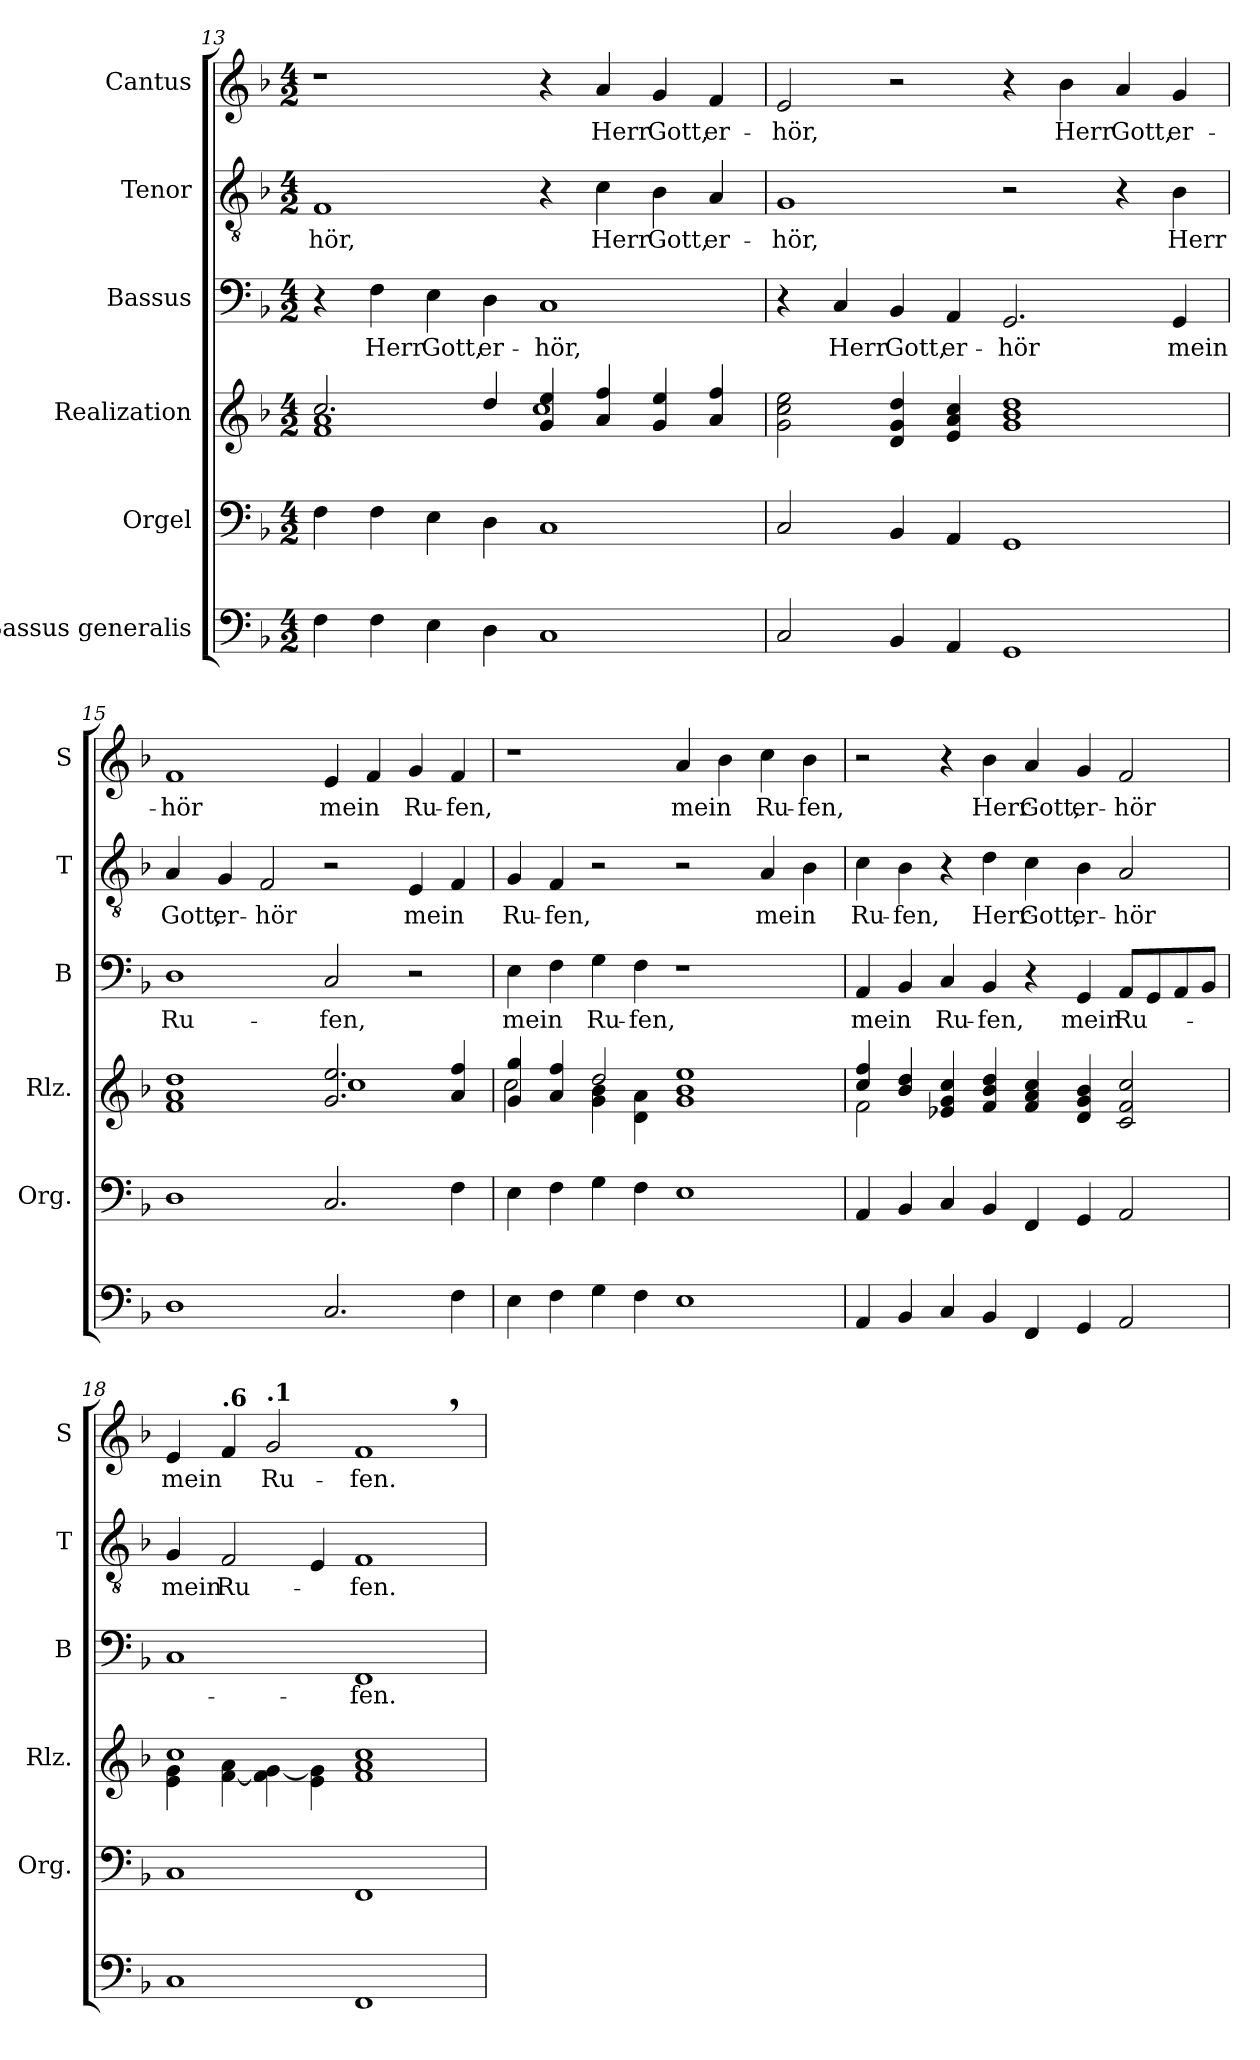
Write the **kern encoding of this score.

**kern	**kern	**kern	**kern	**text	**kern	**text	**kern	**text
*part6	*part5	*part4	*part3	*part3	*part2	*part2	*part1	*part1
*staff6	*staff5	*staff4	*staff3	*staff3	*staff2	*staff2	*staff1	*staff1
*I"Bassus generalis	*I"Orgel	*I"Realization	*I"Bassus	*	*I"Tenor	*	*I"Cantus	*
*	*I'Org.	*I'Rlz.	*I'B	*	*I'T	*	*I'S	*
*clefF4	*clefF4	*clefG2	*clefF4	*	*clefGv2	*	*clefG2	*
*k[b-]	*k[b-]	*k[b-]	*k[b-]	*	*k[b-]	*	*k[b-]	*
*F:	*F:	*F:	*F:	*	*F:	*	*F:	*
*M4/2	*M4/2	*M4/2	*M4/2	*	*M4/2	*	*M4/2	*
=13	=13	=13	=13	=13	=13	=13	=13	=13
*	*	*^	*	*	*	*	*	*
!	!	!	!	!	!	!	!LO:LY:b	!	!
4F\	4F\	2.cc/	1f 1a	4r	.	1F	-hör,	1r	.
!	!	!	!	!	!LO:LY:b	!	!	!	!
4F\	4F\	.	.	4F\	Herr	.	.	.	.
!	!	!	!	!	!LO:LY:b	!	!	!	!
4E\	4E\	.	.	4E\	Gott,	.	.	.	.
!	!	!	!	!	!LO:LY:b	!	!	!	!
4D\	4D\	4dd/	.	4D\	er-	.	.	.	.
!	!	!	!	!	!LO:LY:b	!	!	!	!
1C	1C	4g/ 4ee/	1cc	1C	-hör,	4r	.	4r	.
!	!	!	!	!	!	!	!LO:LY:b	!	!LO:LY:b
.	.	4a/ 4ff/	.	.	.	4c\	Herr	4a/	Herr
!	!	!	!	!	!	!	!LO:LY:b	!	!LO:LY:b
.	.	4g/ 4ee/	.	.	.	4B-\	Gott,	4g/	Gott,
!	!	!	!	!	!	!	!LO:LY:b	!	!LO:LY:b
.	.	4a/ 4ff/	.	.	.	4A/	er-	4f/	er-
*	*	*v	*v	*	*	*	*	*	*
=14	=14	=14	=14	=14	=14	=14	=14	=14
!	!	!	!	!	!	!LO:LY:b	!	!LO:LY:b
2C/	2C/	2g\ 2cc\ 2ee\	4r	.	1G	-hör,	2e/	-hör,
!	!	!	!	!LO:LY:b	!	!	!	!
.	.	.	4C/	Herr	.	.	.	.
!	!	!	!	!LO:LY:b	!	!	!	!
4BB-/	4BB-/	4d/ 4g/ 4dd/	4BB-/	Gott,	.	.	2r	.
!	!	!	!	!LO:LY:b	!	!	!	!
4AA/	4AA/	4e/ 4a/ 4cc/	4AA/	er-	.	.	.	.
!	!	!	!	!LO:LY:b	!	!	!	!
1GG	1GG	1g 1b- 1dd	2.GG/	-hör	2r	.	4r	.
!	!	!	!	!	!	!	!	!LO:LY:b
.	.	.	.	.	.	.	4b-\	Herr
!	!	!	!	!	!	!	!	!LO:LY:b
.	.	.	.	.	4r	.	4a/	Gott,
!	!	!	!	!LO:LY:b	!	!LO:LY:b	!	!LO:LY:b
.	.	.	4GG/	mein	4B-\	Herr	4g/	er-
!!LO:PB:g=z
=15	=15	=15	=15	=15	=15	=15	=15	=15
*	*	*^	*	*	*	*	*	*
!	!	!	!	!	!LO:LY:b	!	!LO:LY:b	!	!LO:LY:b
1D	1D	1f 1a 1dd	1ryy	1D	Ru-	4A/	Gott,	1f	-hör
!	!	!	!	!	!	!	!LO:LY:b	!	!
.	.	.	.	.	.	4G/	er-	.	.
!	!	!	!	!	!	!	!LO:LY:b	!	!
.	.	.	.	.	.	2F/	-hör	.	.
!	!	!	!	!	!LO:LY:b	!	!	!	!LO:LY:b
2.C/	2.C/	2.g/ 2.ee/	1cc	2C/	-fen,	2r	.	4e/	mein
.	.	.	.	.	.	.	.	4f/	.
!	!	!	!	!	!	!	!LO:LY:b	!	!LO:LY:b
.	.	.	.	2r	.	4E/	mein	4g/	Ru-
!	!	!	!	!	!	!	!	!	!LO:LY:b
4F\	4F\	4a/ 4ff/	.	.	.	4F/	.	4f/	-fen,
=16	=16	=16	=16	=16	=16	=16	=16	=16	=16
!	!	!	!	!	!LO:LY:b	!	!LO:LY:b	!	!
4E\	4E\	4g/ 4gg/	2cc\	4E\	mein	4G/	Ru-	1r	.
!	!	!	!	!	!	!	!LO:LY:b	!	!
4F\	4F\	4a/ 4ff/	.	4F\	.	4F/	-fen,	.	.
!	!	!	!	!	!LO:LY:b	!	!	!	!
4G\	4G\	2dd/	4g\ 4b-\	4G\	Ru-	2r	.	.	.
!	!	!	!	!	!LO:LY:b	!	!	!	!
4F\	4F\	.	4d\ 4a\	4F\	-fen,	.	.	.	.
!	!	!	!	!	!	!	!	!	!LO:LY:b
1E	1E	1g 1b- 1ee	1ryy	1r	.	2r	.	4a/	mein
.	.	.	.	.	.	.	.	4b-\	.
!	!	!	!	!	!	!	!LO:LY:b	!	!LO:LY:b
.	.	.	.	.	.	4A/	mein	4cc\	Ru-
!	!	!	!	!	!	!	!	!	!LO:LY:b
.	.	.	.	.	.	4B-\	.	4b-\	-fen,
=17	=17	=17	=17	=17	=17	=17	=17	=17	=17
!	!	!	!	!	!LO:LY:b	!	!LO:LY:b	!	!
4AA/	4AA/	4cc/ 4ff/	2f\	4AA/	mein	4c\	Ru-	2r	.
!	!	!	!	!	!	!	!LO:LY:b	!	!
4BB-/	4BB-/	4b-/ 4dd/	.	4BB-/	.	4B-\	-fen,	.	.
!	!	!	!	!	!LO:LY:b	!	!	!	!
4C/	4C/	4e-X/ 4g/ 4cc/	1.ryy	4C/	Ru-	4r	.	4r	.
!	!	!	!	!	!LO:LY:b	!	!LO:LY:b	!	!LO:LY:b
4BB-/	4BB-/	4f/ 4b-/ 4dd/	.	4BB-/	-fen,	4d\	Herr	4b-\	Herr
!	!	!	!	!	!	!	!LO:LY:b	!	!LO:LY:b
4FF/	4FF/	4f/ 4a/ 4cc/	.	4r	.	4c\	Gott,	4a/	Gott,
!	!	!	!	!	!LO:LY:b	!	!LO:LY:b	!	!LO:LY:b
4GG/	4GG/	4d/ 4g/ 4b-/	.	4GG/	mein	4B-\	er-	4g/	er-
!	!	!	!	!	!LO:LY:b	!	!LO:LY:b	!	!LO:LY:b
2AA/	2AA/	2c/ 2f/ 2cc/	.	8AA/L	Ru-	2A/	-hör	2f/	-hör
.	.	.	.	8GG/	.	.	.	.	.
.	.	.	.	8AA/	.	.	.	.	.
.	.	.	.	8BB-/J	.	.	.	.	.
!!LO:LB:g=z
=18	=18	=18	=18	=18	=18	=18	=18	=18	=18
*	*	*	*	*	*	*	*	*MM116	*
!	!	!	!	!	!	!	!LO:LY:b	!	!LO:LY:b
*	*	*	*	*	*	*	*	*^	*
1C	1C	1cc	4e\ 4g\	1C	.	4G/	mein	4e/	2.ryy	mein
*	*	*	*	*	*	*	*	*MM114	*	*
!	!	!	!	!	!	!	!	!LO:TX:a:B:t=.6	!	!
!	!	!	!	!	!	!	!LO:LY:b	!	!	!
.	.	.	[4f\ 4a\	.	.	2F/	Ru-	4f/	.	.
*	*	*	*	*	*	*	*	*MM112	*	*
!	!	!	!	!	!	!	!	!LO:TX:a:B:t=.1	!	!
!	!	!	!	!	!	!	!	!	!	!LO:LY:b
.	.	.	4f\] [4g\	.	.	.	.	2g/	.	Ru-
*	*	*	*	*	*	*	*	*MM106	*	*
.	.	.	4e\ 4g\]	.	.	4E/	.	.	1ryy	.
*	*	*	*	*	*	*	*	*MM96	*	*
!	!	!	!	!	!LO:LY:b	!	!LO:LY:b	!	!	!LO:LY:b
1FF	1FF	1f 1a 1cc	1ryy	1FF	-fen.	1F	-fen.	1f,	.	-fen.
.	.	.	.	.	.	.	.	.	4ryy	.
*	*	*v	*v	*	*	*	*	*v	*v	*
=	=	=	=	=	=	=	=	=
*-	*-	*-	*-	*-	*-	*-	*-	*-
